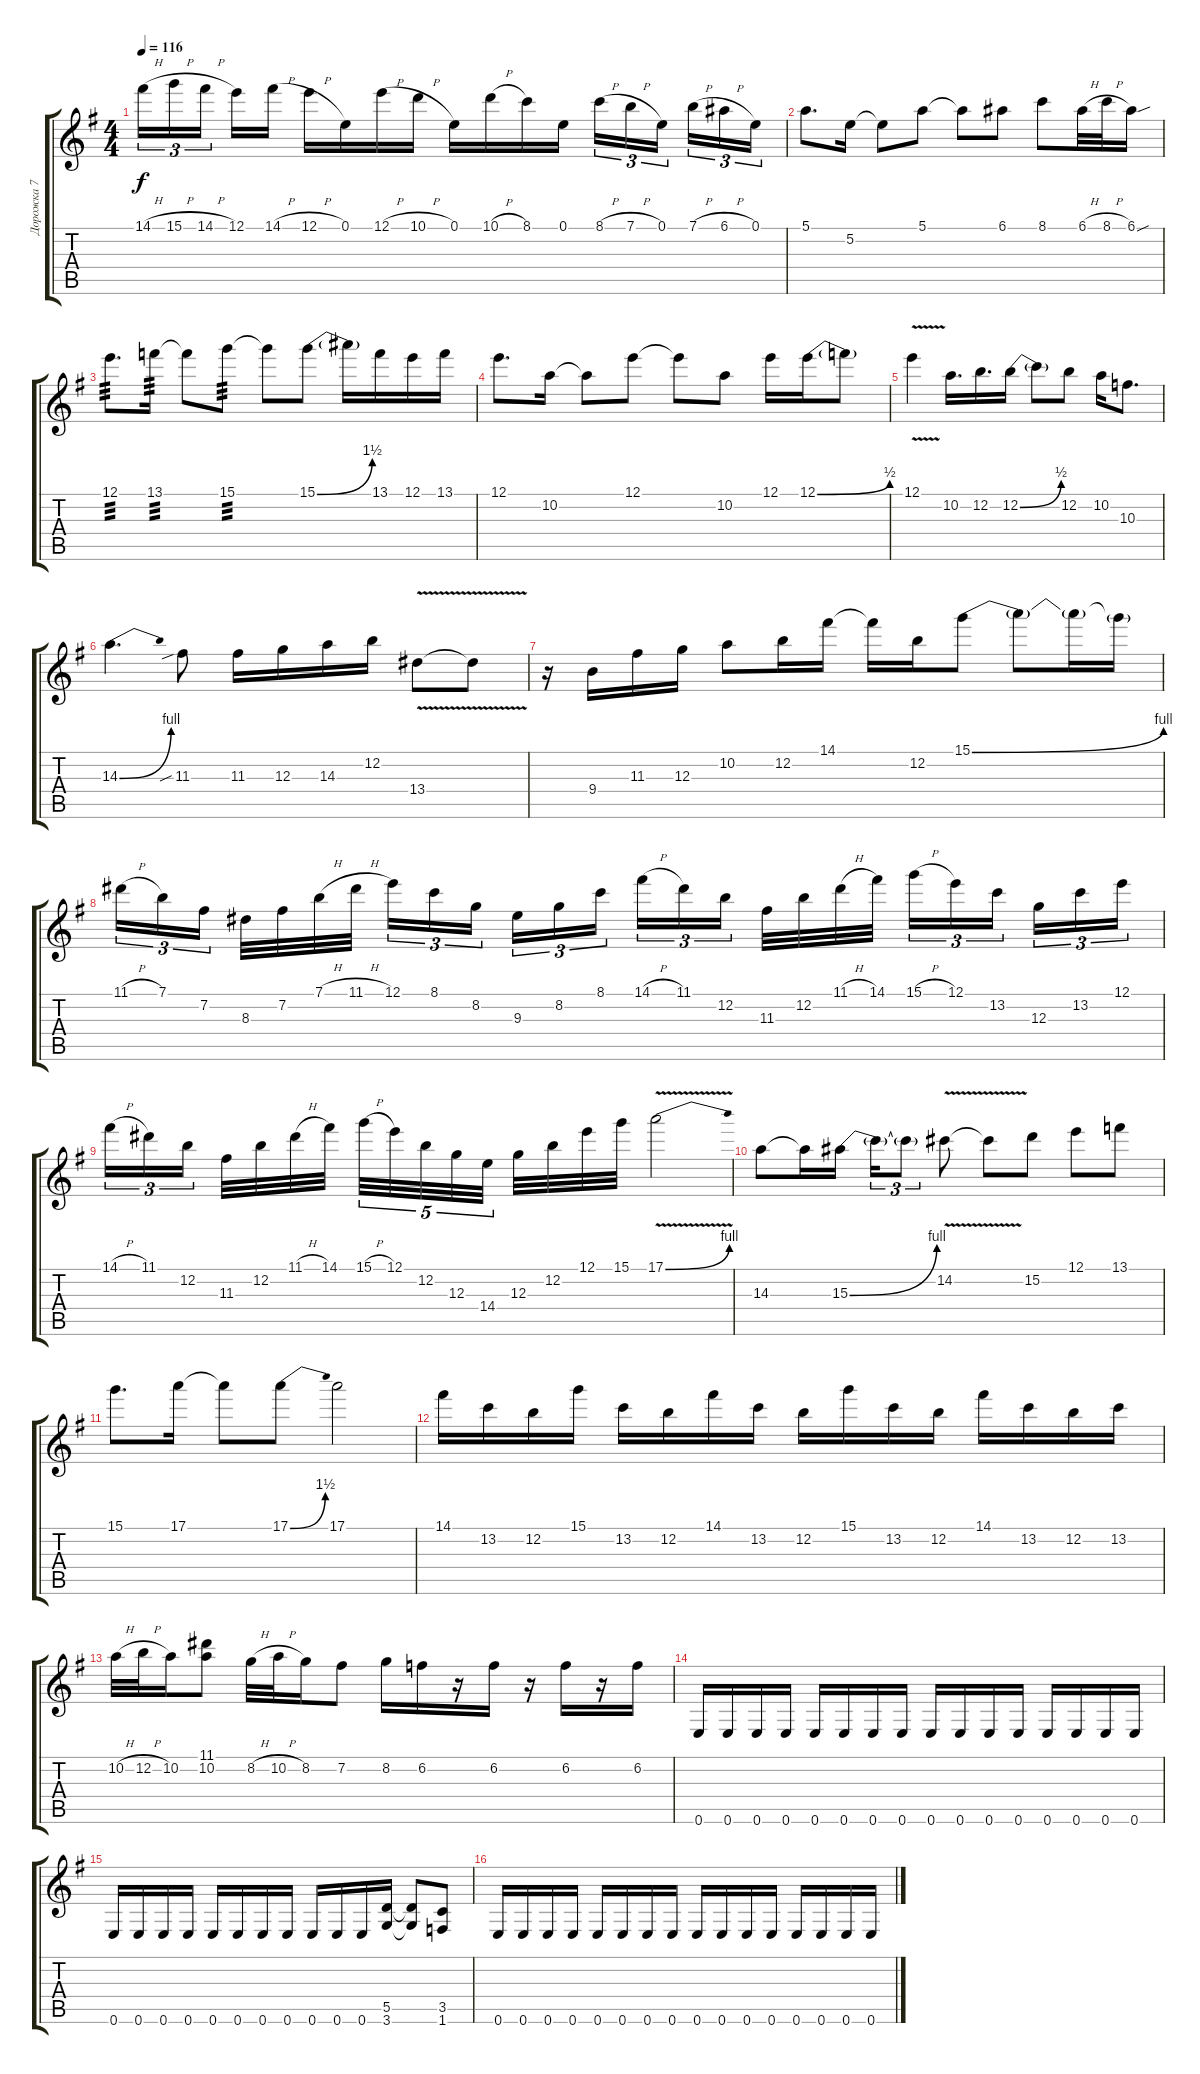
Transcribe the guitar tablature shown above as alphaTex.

\track ("Дорожка 7" "Дорожка 7") {instrument acousticguitarsteel}
\staff {score tabs}
\tuning (E4 B3 G3 D3 A2 E2) {hide}
\ts (4 4)
\tempo 116
\clef g2
\ks eminor
14.1{h}.16{tu (3 2) dy f} 15.1{h}.16{tu (3 2)} 14.1{h}.16{tu (3 2) beam splitsecondary} 12.1.16 14.1{h}.16 12.1{h}.16 0.1.16 12.1{h}.16 10.1{h}.16 0.1.16 10.1{h}.16 8.1.16 0.1.16 8.1{h}.16{tu (3 2)} 7.1{h}.16{tu (3 2)} 0.1.16{tu (3 2) beam splitsecondary} 7.1{h}.16{tu (3 2)} 6.1{h}.16{tu (3 2)} 0.1.16{tu (3 2)} |
5.1.8{d} 5.2.16 5.2{t}.8 5.1.8 5.1{t}.8 6.1.8 8.1.8 6.1{h}.32 8.1{h}.32 6.1{sou}.16 |
12.1.8{d tp 3} 13.1.16{tp 3} 13.1{t}.8 15.1.8{tp 3} 15.1{t}.8 15.1{be (bend 0 0 60 6)}.8 15.1{t}.16 13.1.16 12.1.16 13.1.16 |
12.1.8{d} 10.2.16 10.2{t}.8 12.1.8 12.1{t}.8 10.2.8 12.1.16 12.1{be (bend 0 0 60 2)}.16 12.1{t}.8 |
12.1{v}.4 10.2.16{d} 12.2.16{d} 12.2{be (bend 0 0 60 2)}.16 12.2{t}.8 12.2.8 10.2.16 10.3.8{d} |
14.3{be (bend 0 0 60 4)}.4{d} 11.3{sib}.8 11.3.16 12.3.16 14.3.16 12.2.16 13.4{v}.8 13.4{t}.8 |
r.16 9.4.16 11.3.16 12.3.16 10.2.8 12.2.16 14.1.16 14.1{t}.16 12.2.16 15.1{be (bend 0 0 60 4)}.8 15.1{t}.8 15.1{t}.16 15.1{t}.16 |
11.1{h}.16{tu (3 2)} 7.1.16{tu (3 2)} 7.2.16{tu (3 2) beam splitsecondary} 8.3.32 7.2.32 7.1{h}.32 11.1{h}.32 12.1.16{tu (3 2)} 8.1.16{tu (3 2)} 8.2.16{tu (3 2) beam splitsecondary} 9.3.16{tu (3 2)} 8.2.16{tu (3 2)} 8.1.16{tu (3 2)} 14.1{h}.16{tu (3 2)} 11.1.16{tu (3 2)} 12.2.16{tu (3 2) beam splitsecondary} 11.3.32 12.2.32 11.1{h}.32 14.1.32 15.1{h}.16{tu (3 2)} 12.1.16{tu (3 2)} 13.2.16{tu (3 2) beam splitsecondary} 12.3.16{tu (3 2)} 13.2.16{tu (3 2)} 12.1.16{tu (3 2)} |
14.1{h}.16{tu (3 2)} 11.1.16{tu (3 2)} 12.2.16{tu (3 2) beam splitsecondary} 11.3.32 12.2.32 11.1{h}.32 14.1.32 15.1{h}.32{tu (5 4)} 12.1.32{tu (5 4)} 12.2.32{tu (5 4)} 12.3.32{tu (5 4)} 14.4.32{tu (5 4) beam splitsecondary} 12.3.32 12.2.32 12.1.32 15.1.32 17.1{be (bend 0 0 60 4) v}.2 |
14.3.8 14.3{t}.16 15.3{be (bend 0 0 60 4)}.16 15.3{t}.16{tu (3 2)} 15.3{t}.8{tu (3 2)} 14.2{v}.8 14.2{t}.8 15.2.8 12.1.8 13.1.8 |
15.1.8{d} 17.1.16 17.1{t}.8 17.1{be (bend 0 0 60 6)}.8 17.1.2 |
14.1.16 13.2.16 12.2.16 15.1.16 13.2.16 12.2.16 14.1.16 13.2.16 12.2.16 15.1.16 13.2.16 12.2.16 14.1.16 13.2.16 12.2.16 13.2.16 |
10.2{h}.32 12.2{h}.32 10.2.16 (11.1 10.2).8 8.2{h}.32 10.2{h}.32 8.2.16 7.2.8 8.2.16 6.2.16 r.16 6.2.16 r.16 6.2.16 r.16 6.2.16 |
0.6.16 0.6.16 0.6.16 0.6.16 0.6.16 0.6.16 0.6.16 0.6.16 0.6.16 0.6.16 0.6.16 0.6.16 0.6.16 0.6.16 0.6.16 0.6.16 |
0.6.16 0.6.16 0.6.16 0.6.16 0.6.16 0.6.16 0.6.16 0.6.16 0.6.16 0.6.16 0.6.16 (5.5 3.6).16 (5.5{t} 3.6{t}).8 (3.5 1.6).8 |
0.6.16 0.6.16 0.6.16 0.6.16 0.6.16 0.6.16 0.6.16 0.6.16 0.6.16 0.6.16 0.6.16 0.6.16 0.6.16 0.6.16 0.6.16 0.6.16
